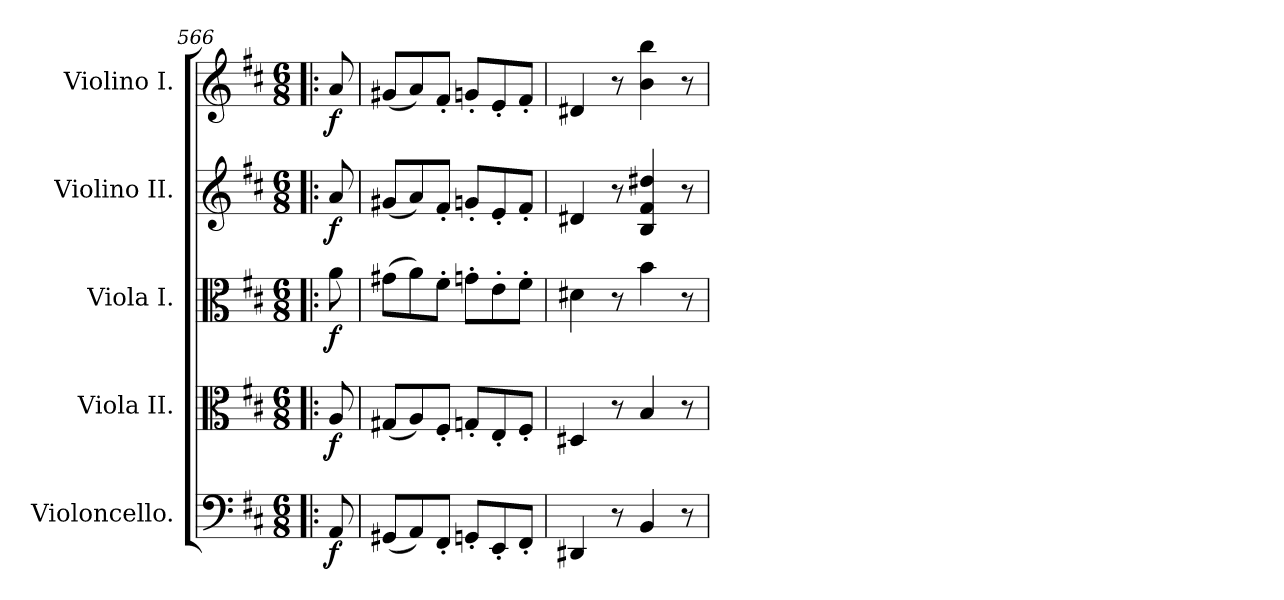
**kern	**dynam	**kern	**dynam	**kern	**dynam	**kern	**dynam	**kern	**dynam
*part5	*part5	*part4	*part4	*part3	*part3	*part2	*part2	*part1	*part1
*staff5	*staff5	*staff4	*staff4	*staff3	*staff3	*staff2	*staff2	*staff1	*staff1
*I"Violoncello.	*	*I"Viola II.	*	*I"Viola I.	*	*I"Violino II.	*	*I"Violino I.	*
*I'Vc	*	*I'Vla	*	*I'Vla	*	*I'Vln	*	*I'Vln	*
!!LO:PB:g=z
*clefF4	*	*clefC3	*	*clefC3	*	*clefG2	*	*clefG2	*
*k[f#c#]	*	*k[f#c#]	*	*k[f#c#]	*	*k[f#c#]	*	*k[f#c#]	*
*M6/8	*	*M6/8	*	*M6/8	*	*M6/8	*	*M6/8	*
=566!|:	=566!|:	=566!|:	=566!|:	=566!|:	=566!|:	=566!|:	=566!|:	=566!|:	=566!|:
!	!LO:DY:b	!	!LO:DY:b	!	!LO:DY:b	!	!LO:DY:b	!	!LO:DY:b
8AA/	f	8A/	f	8a\	f	8a/	f	8a/	f
=567	=567	=567	=567	=567	=567	=567	=567	=567	=567
(<8GG#X/L	.	(<8G#X/L	.	(>8g#X\L	.	(<8g#X/L	.	(<8g#X/L	.
8AA/)	.	8A/)	.	8a\)	.	8a/)	.	8a/)	.
8FF#'/J	.	8F#'/J	.	8f#'\J	.	8f#'/J	.	8f#'/J	.
8GGn'/L	.	8Gn'/L	.	8gn'\L	.	8gn'/L	.	8gn'/L	.
8EE'/	.	8E'/	.	8e'\	.	8e'/	.	8e'/	.
8FF#'/J	.	8F#'/J	.	8f#'\J	.	8f#'/J	.	8f#'/J	.
=568	=568	=568	=568	=568	=568	=568	=568	=568	=568
4DD#X/	.	4D#X/	.	4d#X\	.	4d#X/	.	4d#X/	.
8r	.	8r	.	8r	.	8r	.	8r	.
4BB/	.	4B/	.	4b\	.	4B/ 4f#/ 4dd#X/	.	4b\ 4bb\	.
8r	.	8r	.	8r	.	8r	.	8r	.
=	=	=	=	=	=	=	=	=	=
*-	*-	*-	*-	*-	*-	*-	*-	*-	*-
